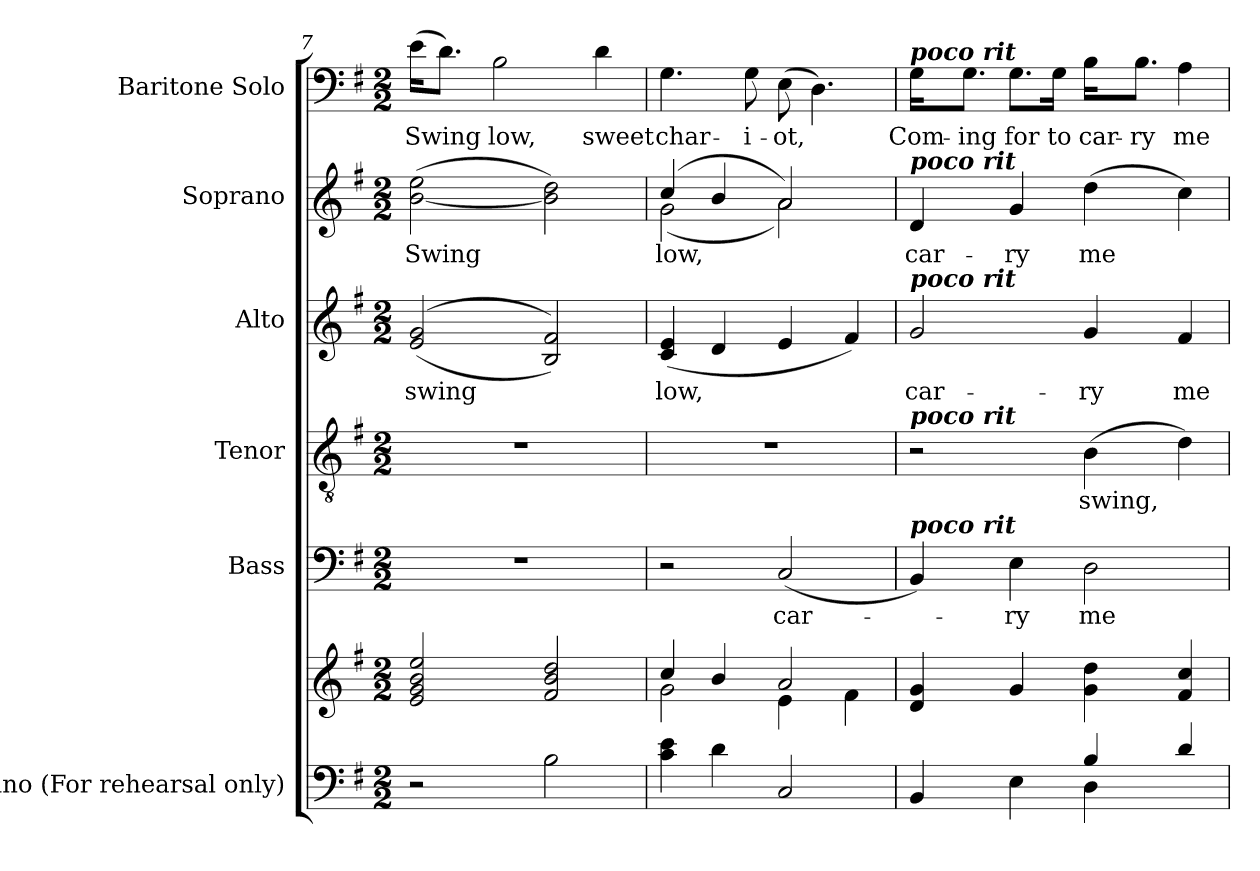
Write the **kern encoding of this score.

**kern	**kern	**kern	**text	**kern	**text	**kern	**text	**kern	**text	**kern	**text
*part6	*part6	*part5	*part5	*part4	*part4	*part3	*part3	*part2	*part2	*part1	*part1
*staff7	*staff6	*staff5	*staff5	*staff4	*staff4	*staff3	*staff3	*staff2	*staff2	*staff1	*staff1
*I"Piano (For rehearsal only)	*	*I"Bass	*	*I"Tenor	*	*I"Alto	*	*I"Soprano	*	*I"Baritone Solo	*
*I'Pno.	*	*I'B.	*	*I'T.	*	*I'A.	*	*I'S.	*	*I'Bar. Solo	*
*clefF4	*clefG2	*clefF4	*	*clefGv2	*	*clefG2	*	*clefG2	*	*clefF4	*
*	*	*	*	*ITrd7c12	*	*	*	*	*	*	*
*k[f#]	*k[f#]	*k[f#]	*	*k[f#]	*	*k[f#]	*	*k[f#]	*	*k[f#]	*
*G:	*G:	*G:	*	*G:	*	*G:	*	*G:	*	*G:	*
*M2/2	*M2/2	*M2/2	*	*M2/2	*	*M2/2	*	*M2/2	*	*M2/2	*
=7	=7	=7	=7	=7	=7	=7	=7	=7	=7	=7	=7
!	!	!	!	!	!	!	!LO:LY:b:color=#000000	!	!	!	!
!	!	!	!	!	!	!	!	!	!LO:LY:b:color=#000000	!	!
!	!	!	!	!	!	!	!	!	!	!	!LO:LY:b:color=#000000
2r	2ei/ 2gi 2bi 2eei	1r	.	1r	.	((2ei/ 2gi	swing	([<2bi\ 2eei	Swing	(16ei\KL	Swing
.	.	.	.	.	.	.	.	.	.	8.di\J)	.
!	!	!	!	!	!	!	!	!	!	!	!LO:LY:b:color=#000000
.	.	.	.	.	.	.	.	.	.	2Bi\	low,
2Bi\	2f#i/ 2bi 2ddi	.	.	.	.	2Bi/ 2f#i))	.	2bi\] 2ddi)	.	.	.
!	!	!	!	!	!	!	!	!	!	!	!LO:LY:b:color=#000000
.	.	.	.	.	.	.	.	.	.	4di\	sweet
=8	=8	=8	=8	=8	=8	=8	=8	=8	=8	=8	=8
*	*^	*	*	*	*	*	*	*	*	*	*
!	!	!	!	!	!	!	!	!LO:LY:b:color=#000000	!	!	!	!
*	*	*	*	*	*	*	*	*	*^	*	*	*
!	!	!	!	!	!	!	!	!	!	!	!LO:LY:b:color=#000000	!	!
!	!	!	!	!	!	!	!	!	!	!	!	!	!LO:LY:b:color=#000000
4ci\ 4ei	4cci/	2gi\	2r	.	1r	.	(4ci/ 4ei	low,	(4cci/	(2gi\	low,	4.Gi\	char-
4di\	4bi/	.	.	.	.	.	4di/	.	4bi/	.	.	.	.
!	!	!	!	!	!	!	!	!	!	!	!	!	!LO:LY:b:color=#000000
.	.	.	.	.	.	.	.	.	.	.	.	8Gi\	-i-
!	!	!	!	!LO:LY:b:color=#000000	!	!	!	!	!	!	!	!	!
!	!	!	!	!	!	!	!	!	!	!	!	!	!LO:LY:b:color=#000000
2Ci/	2ai/	4ei\	(2Ci/	car-	.	.	4ei/	.	2ai/)	2ai\)	.	(8Ei\	-ot,
.	.	.	.	.	.	.	.	.	.	.	.	4.Di\)	.
.	.	4f#i\	.	.	.	.	4f#i/)	.	.	.	.	.	.
*	*v	*v	*	*	*	*	*	*	*v	*v	*	*	*
=9	=9	=9	=9	=9	=9	=9	=9	=9	=9	=9	=9
*^	*	*	*	*	*	*	*	*	*	*	*
*	*	*^	*	*	*	*	*	*	*	*	*	*
!	!	!	!	!	!	!	!	!	!LO:LY:b:color=#000000	!	!	!	!
*	*	*v	*v	*	*	*	*	*	*	*	*	*	*
*	*	*^	*	*	*	*	*	*	*	*	*	*
!	!	!	!	!	!	!	!	!	!	!	!LO:LY:b:color=#000000	!	!
*	*	*v	*v	*	*	*	*	*	*	*	*	*	*
*	*	*^	*	*	*	*	*	*	*	*	*	*
!	!	!	!	!	!	!	!	!	!	!	!	!LO:TX:a:Bi:t=poco rit	!
!	!	!	!	!	!	!	!	!	!	!LO:TX:a:Bi:t=poco rit	!	!	!
!	!	!	!	!	!	!	!	!LO:TX:a:Bi:t=poco rit	!	!	!	!	!
!	!	!	!	!	!	!LO:TX:a:Bi:t=poco rit	!	!	!	!	!	!	!
!	!	!	!	!LO:TX:a:Bi:t=poco rit	!	!	!	!	!	!	!	!	!
!	!	!LO:TX:b:Bi:t=poco rit	!	!	!	!	!	!	!	!	!	!	!
!	!	!	!	!	!	!	!	!	!	!	!	!	!LO:LY:b:color=#000000
*	*	*v	*v	*	*	*	*	*	*	*	*	*	*
4BBi/	2ryy	4di/ 4gi	4BBi/)	.	2r	.	2gi/	car-	4di/	car-	16Gi\KL	Com-
!	!	!	!	!	!	!	!	!	!	!	!	!LO:LY:b:color=#000000
.	.	.	.	.	.	.	.	.	.	.	8.Gi\J	-ing
!	!	!	!	!LO:LY:b:color=#000000	!	!	!	!	!	!	!	!
!	!	!	!	!	!	!	!	!	!	!LO:LY:b:color=#000000	!	!
!	!	!	!	!	!	!	!	!	!	!	!	!LO:LY:b:color=#000000
4Ei\	.	4gi/	4Ei\	-ry	.	.	.	.	4gi/	-ry	8.Gi\L	for
!	!	!	!	!	!	!	!	!	!	!	!	!LO:LY:b:color=#000000
.	.	.	.	.	.	.	.	.	.	.	16Gi\Jk	to
!	!	!	!	!LO:LY:b:color=#000000	!	!	!	!	!	!	!	!
!	!	!	!	!	!	!LO:LY:b:color=#000000	!	!	!	!	!	!
!	!	!	!	!	!	!	!	!LO:LY:b:color=#000000	!	!	!	!
!	!	!	!	!	!	!	!	!	!	!LO:LY:b:color=#000000	!	!
!	!	!	!	!	!	!	!	!	!	!	!	!LO:LY:b:color=#000000
4Bi/	4Di\	4gi\ 4ddi	2Di\	me	(4BBi\	swing,	4gi/	-ry	(4ddi\	me	16Bi\KL	car-
!	!	!	!	!	!	!	!	!	!	!	!	!LO:LY:b:color=#000000
.	.	.	.	.	.	.	.	.	.	.	8.Bi\J	-ry
!	!	!	!	!	!	!	!	!LO:LY:b:color=#000000	!	!	!	!
!	!	!	!	!	!	!	!	!	!	!	!	!LO:LY:b:color=#000000
4di/	4ryy	4f#i/ 4cci	.	.	4Di\)	.	4f#i/	me	4cci\)	.	4Ai\	me
*v	*v	*	*	*	*	*	*	*	*	*	*	*
=	=	=	=	=	=	=	=	=	=	=	=
*-	*-	*-	*-	*-	*-	*-	*-	*-	*-	*-	*-
